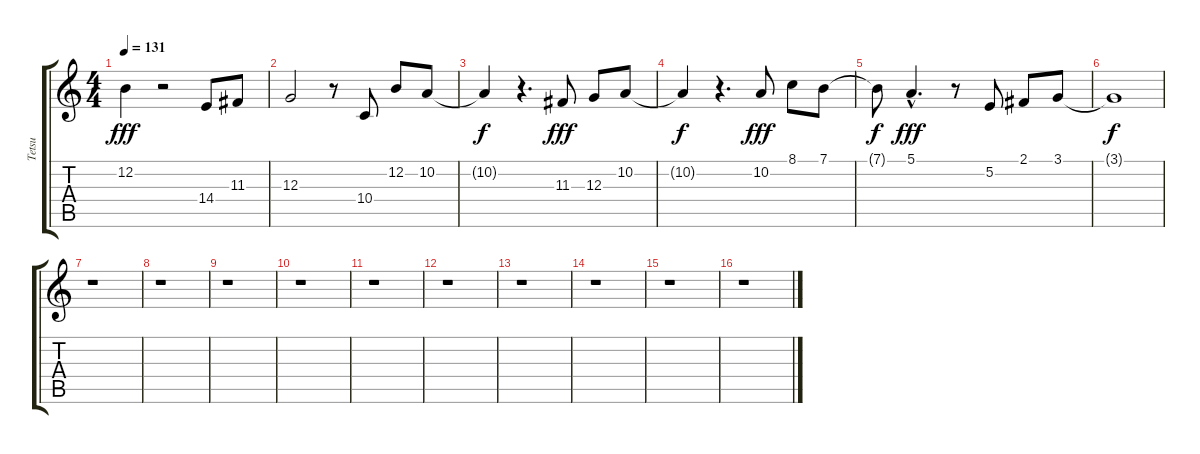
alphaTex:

\track ("Tetsu" "Tetsu") {instrument synthvoice}
\staff {score tabs}
\tuning (E4 B3 G3 D3 A2 E2) {hide}
\ts (4 4)
\tempo 131
\clef g2
\ks c
12.2.4{dy fff} r.2 14.4.8 11.3.8 |
12.3.2 r.8 10.4.8 12.2.8 10.2.8 |
10.2{t}.4{dy f} r.4{d} 11.3.8{dy fff} 12.3.8 10.2.8 |
10.2{t}.4{dy f} r.4{d} 10.2.8{dy fff} 8.1.8 7.1.8 |
7.1{t}.8{dy f} 5.1{hac}.4{d dy fff} r.8 5.2.8 2.1.8 3.1.8 |
3.1{t}.1{dy f} |
r.1 |
r.1 |
r.1 |
r.1 |
r.1 |
r.1 |
r.1 |
r.1 |
r.1 |
r.1
